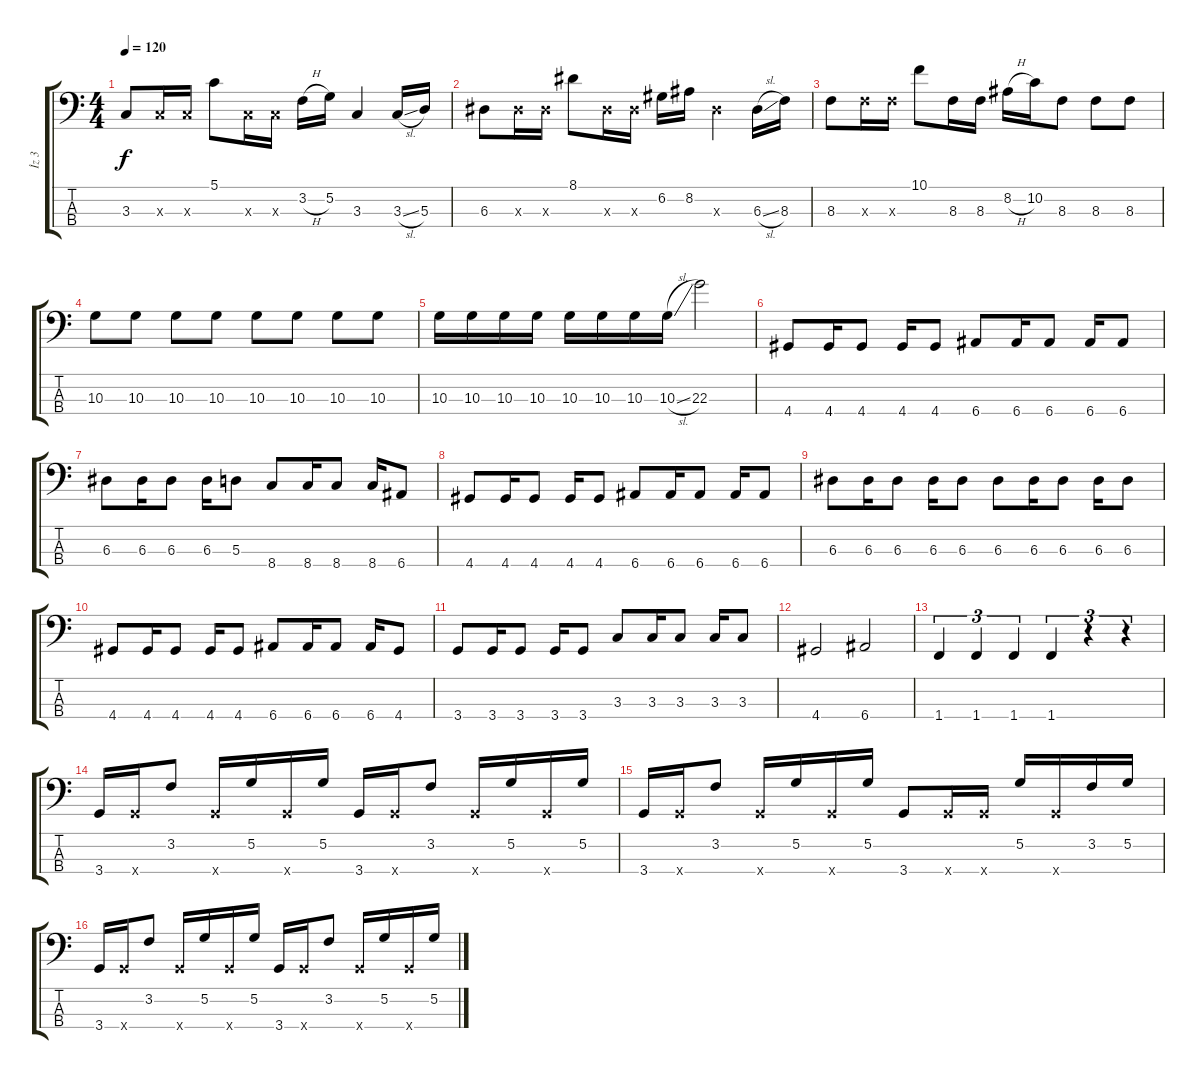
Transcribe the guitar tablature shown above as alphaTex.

\track ("İz 3" "İz 3") {instrument slapbass1}
\staff {score tabs}
\tuning (G2 D2 A1 E1) {hide}
\ts (4 4)
\tempo 120
\clef f4
\ks c
3.3.8{dy f} 3.3{x}.16 3.3{x}.16 5.1.8 3.3{x}.16 3.3{x}.16 3.2{h}.16 5.2.16 3.3.4 3.3{sl}.16 5.3.16 |
6.3.8 6.3{x}.16 6.3{x}.16 8.1.8 6.3{x}.16 6.3{x}.16 6.2.16 8.2.16 6.3{x}.4 6.3{sl}.16 8.3.16 |
8.3.8 8.3{x}.16 8.3{x}.16 10.1.8 8.3.16 8.3.16 8.2{h}.16 10.2.16 8.3.8 8.3.8 8.3.8 |
10.3.8{instrument electricbassfinger} 10.3.8 10.3.8 10.3.8 10.3.8 10.3.8 10.3.8 10.3.8 |
10.3.16 10.3.16 10.3.16 10.3.16 10.3.16 10.3.16 10.3.16 10.3{sl}.16 22.3.2 |
4.4.8 4.4.16 4.4.8 4.4.16 4.4.8 6.4.8 6.4.16 6.4.8 6.4.16 6.4.8 |
6.3.8 6.3.16 6.3.8 6.3.16 5.3.8 8.4.8 8.4.16 8.4.8 8.4.16 6.4.8 |
4.4.8 4.4.16 4.4.8 4.4.16 4.4.8 6.4.8 6.4.16 6.4.8 6.4.16 6.4.8 |
6.3.8 6.3.16 6.3.8 6.3.16 6.3.8 6.3.8 6.3.16 6.3.8 6.3.16 6.3.8 |
4.4.8 4.4.16 4.4.8 4.4.16 4.4.8 6.4.8 6.4.16 6.4.8 6.4.16 4.4.8 |
3.4.8 3.4.16 3.4.8 3.4.16 3.4.8 3.3.8 3.3.16 3.3.8 3.3.16 3.3.8 |
4.4.2 6.4.2 |
1.4.4{tu (3 2) instrument slapbass1} 1.4.4{tu (3 2)} 1.4.4{tu (3 2)} 1.4.4{tu (3 2)} r.4{tu (3 2)} r.4{tu (3 2)} |
3.4.16 3.4{x}.16 3.2.8 3.4{x}.16 5.2.16 3.4{x}.16 5.2.16 3.4.16 3.4{x}.16 3.2.8 3.4{x}.16 5.2.16 3.4{x}.16 5.2.16 |
3.4.16 3.4{x}.16 3.2.8 3.4{x}.16 5.2.16 3.4{x}.16 5.2.16 3.4.8 3.4{x}.16 3.4{x}.16 5.2.16 3.4{x}.16 3.2.16 5.2.16 |
3.4.16 3.4{x}.16 3.2.8 3.4{x}.16 5.2.16 3.4{x}.16 5.2.16 3.4.16 3.4{x}.16 3.2.8 3.4{x}.16 5.2.16 3.4{x}.16 5.2.16
